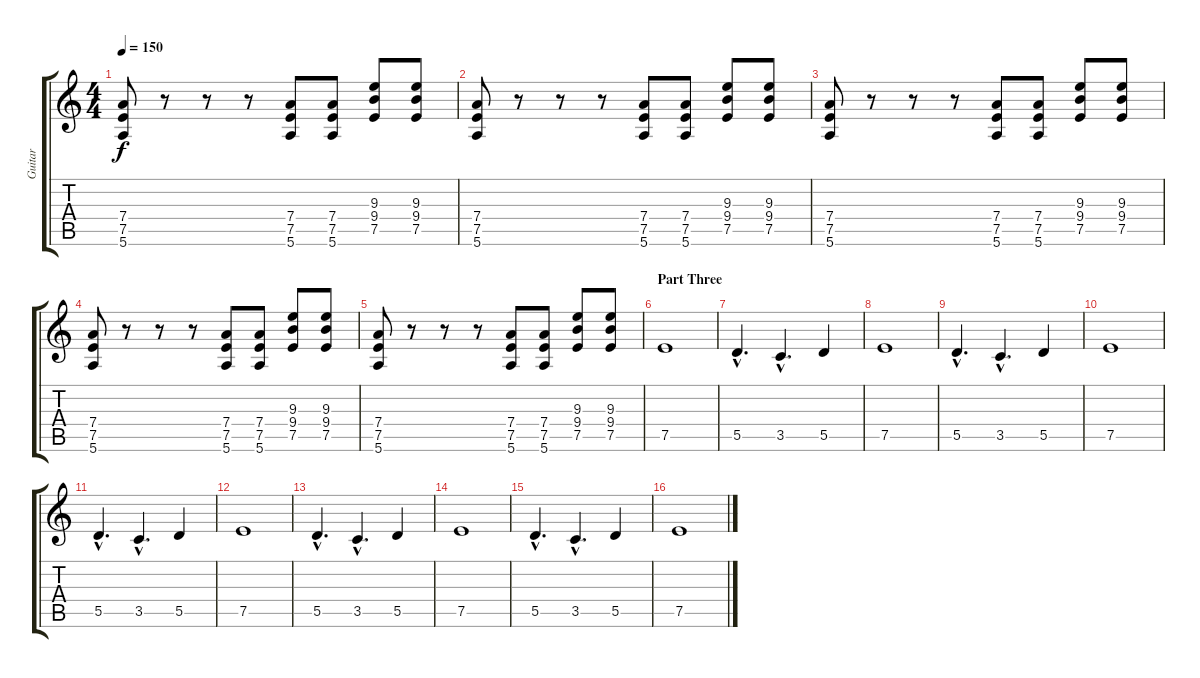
\track ("Guitar" "Guitar") {instrument overdrivenguitar}
\staff {score tabs}
\tuning (E4 B3 G3 D3 A2 E2) {hide}
\ts (4 4)
\tempo 150
\clef g2
\ks c
(7.4 7.5 5.6).8{dy f} r.8 r.8 r.8 (7.4 7.5 5.6).8 (7.4 7.5 5.6).8 (9.3 9.4 7.5).8 (9.3 9.4 7.5).8 |
(7.4 7.5 5.6).8 r.8 r.8 r.8 (7.4 7.5 5.6).8 (7.4 7.5 5.6).8 (9.3 9.4 7.5).8 (9.3 9.4 7.5).8 |
(7.4 7.5 5.6).8 r.8 r.8 r.8 (7.4 7.5 5.6).8 (7.4 7.5 5.6).8 (9.3 9.4 7.5).8 (9.3 9.4 7.5).8 |
(7.4 7.5 5.6).8 r.8 r.8 r.8 (7.4 7.5 5.6).8 (7.4 7.5 5.6).8 (9.3 9.4 7.5).8 (9.3 9.4 7.5).8 |
(7.4 7.5 5.6).8 r.8 r.8 r.8 (7.4 7.5 5.6).8 (7.4 7.5 5.6).8 (9.3 9.4 7.5).8 (9.3 9.4 7.5).8 |
\section ("" "Part Three")
7.5.1 |
5.5{hac}.4{d} 3.5{hac}.4{d} 5.5.4 |
7.5.1 |
5.5{hac}.4{d} 3.5{hac}.4{d} 5.5.4 |
7.5.1 |
5.5{hac}.4{d} 3.5{hac}.4{d} 5.5.4 |
7.5.1 |
5.5{hac}.4{d} 3.5{hac}.4{d} 5.5.4 |
7.5.1 |
5.5{hac}.4{d} 3.5{hac}.4{d} 5.5.4 |
7.5.1
